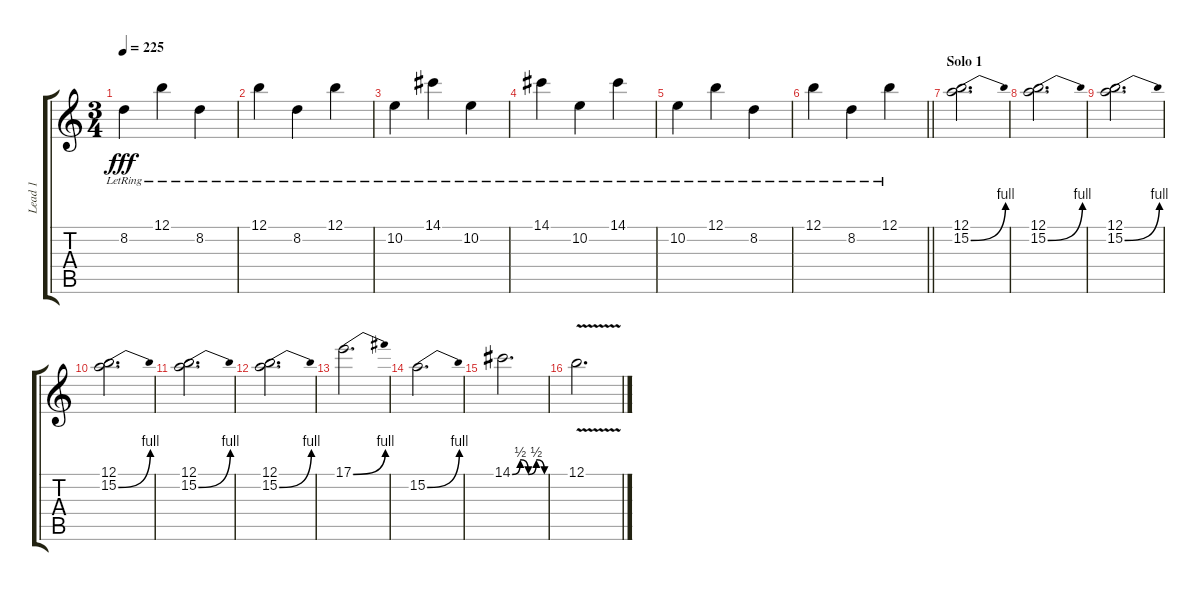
\track ("Lead 1" "Lead 1") {instrument distortionguitar}
\staff {score tabs}
\tuning (B3 Gb3 D3 A2 E2 B1) {hide}
\ts (3 4)
\tempo 225
\clef g2
\ks c
8.2{lr}.4{dy fff} 12.1{lr}.4 8.2{lr}.4 |
12.1{lr}.4 8.2{lr}.4 12.1{lr}.4 |
10.2{lr}.4 14.1{lr}.4 10.2{lr}.4 |
14.1{lr}.4 10.2{lr}.4 14.1{lr}.4 |
10.2{lr}.4 12.1{lr}.4 8.2{lr}.4 |
\barLineRight lightlight
12.1{lr}.4 8.2{lr}.4 12.1{lr}.4 |
\section ("" "Solo 1")
(12.1 15.2{be (bend 0 0 60 4)}).2{d} |
(12.1 15.2{be (bend 0 0 60 4)}).2{d} |
(12.1 15.2{be (bend 0 0 60 4)}).2{d} |
(12.1 15.2{be (bend 0 0 60 4)}).2{d} |
(12.1 15.2{be (bend 0 0 60 4)}).2{d} |
(12.1 15.2{be (bend 0 0 60 4)}).2{d} |
17.1{be (bend 0 0 60 4)}.2{d} |
15.2{be (bend 0 0 60 4)}.2{d} |
14.1{be (custom 0 0 15 2 30 0 45 2 60 0)}.2{d} |
12.1{v}.2{d}
